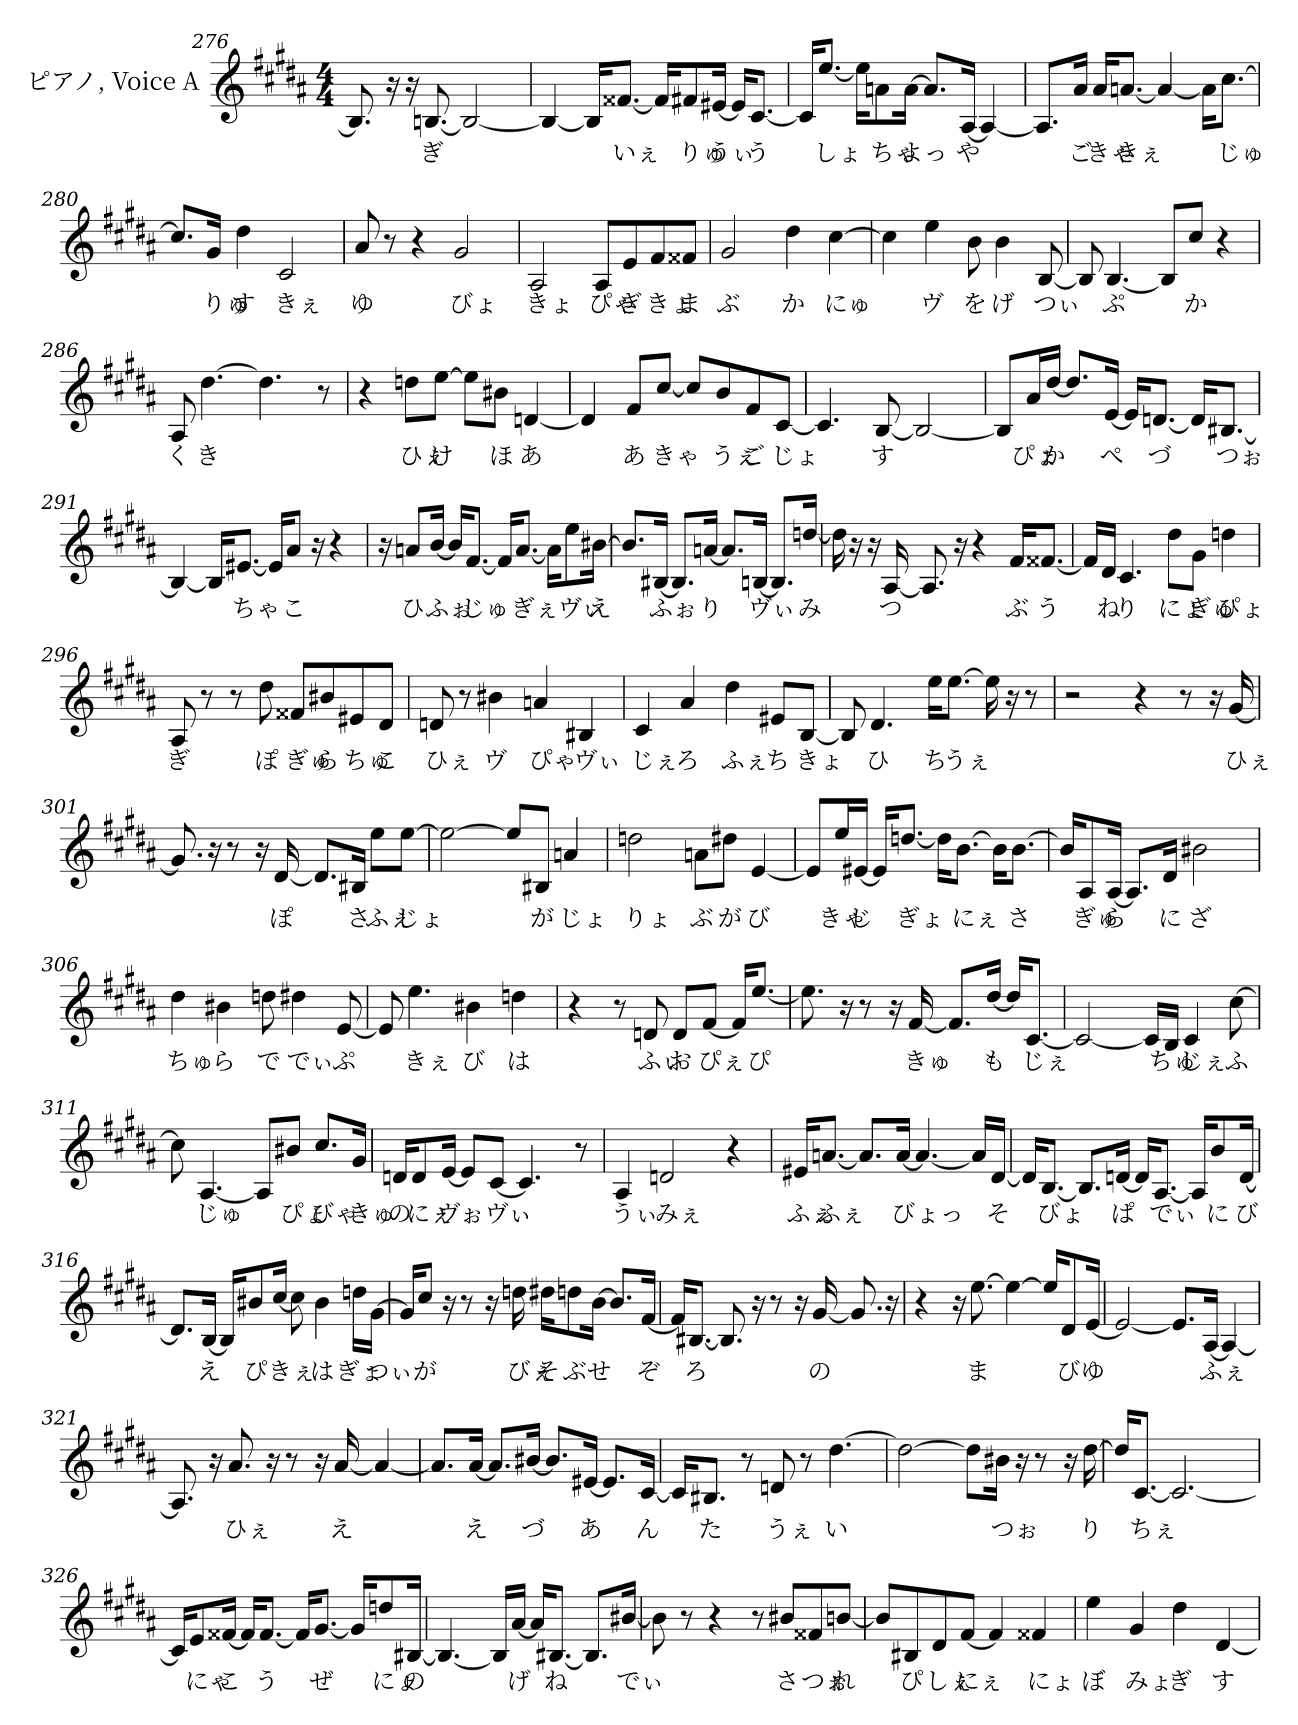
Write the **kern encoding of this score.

**kern	**text
*part1	*part1
*staff1	*staff1
*I"ピアノ, Voice A	*
!!LO:PB:g=z
*clefG2	*
*k[f#c#g#d#a#]	*
*M4/4	*
=276	=276
8.B#/]	.
16r	.
16r	.
!	!LO:LY:b
[8.Bn/	ぎ
2B/_	.
=277	=277
4B/_	.
16B/KL]	.
!	!LO:LY:b
[8.f##X/J	いぇ
16f##/KL]	.
!	!LO:LY:b
8f#X/	りゅ
!	!LO:LY:b
[16e#X/Jk	うぃ
16e#/KL]	.
!	!LO:LY:b
[8.c#/J	う
=278	=278
16c#/KL]	.
!	!LO:LY:b
[8.ee/J	しょ
16ee\KL]	.
!	!LO:LY:b
8an\	ちゃ
!	!LO:LY:b
[16a\Jk	よっ
8.a/L]	.
!	!LO:LY:b
[16A#/Jk	や
4A#/_	.
=279	=279
8.A#/L]	.
!	!LO:LY:b
16a#/Jk	ご
!	!LO:LY:b
16a#/KL	きゃ
!	!LO:LY:b
[8.an/J	きぇ
4a/_	.
16a\KL]	.
!	!LO:LY:b
[8.cc#\J	じゅ
!!LO:LB:g=z
=280	=280
8.cc#/L]	.
!	!LO:LY:b
16g#/Jk	りゅ
!	!LO:LY:b
4dd#\	す
!	!LO:LY:b
2c#/	きぇ
=281	=281
!	!LO:LY:b
8a#/	ゆ
8r	.
4r	.
!	!LO:LY:b
2g#/	びょ
=282	=282
!	!LO:LY:b
2A#/	きょ
!	!LO:LY:b
8A#/L	ぴゃ
!	!LO:LY:b
8e/	ぎ
!	!LO:LY:b
8f#/	きょ
!	!LO:LY:b
8f##X/J	ま
=283	=283
!	!LO:LY:b
2g#/	ぶ
!	!LO:LY:b
4dd#\	か
!	!LO:LY:b
[4cc#\	にゅ
=284	=284
4cc#\]	.
!	!LO:LY:b
4ee\	ヴ
!	!LO:LY:b
8b\	を
!	!LO:LY:b
4b\	げ
!	!LO:LY:b
[8B/	つぃ
=285	=285
8B/]	.
!	!LO:LY:b
[4.B/	ぷ
8B/L]	.
!	!LO:LY:b
8cc#/J	か
4r	.
=286	=286
!	!LO:LY:b
8A#/	く
!	!LO:LY:b
[4.dd#\	き
4.dd#\]	.
8r	.
!!LO:LB:g=z
=287	=287
4r	.
!	!LO:LY:b
8ddn\L	ひぇ
!	!LO:LY:b
[8ee\J	け
8ee\L]	.
!	!LO:LY:b
8b#X\J	ほ
!	!LO:LY:b
[4dn/	あ
=288	=288
4d/]	.
!	!LO:LY:b
8f#/L	あ
!	!LO:LY:b
[8cc#/J	きゃ
8cc#/L]	.
!	!LO:LY:b
8b/	うぇ
!	!LO:LY:b
8f#/	ご
!	!LO:LY:b
[8c#/J	じょ
=289	=289
4.c#/]	.
!	!LO:LY:b
[8B/	す
2B/_	.
=290	=290
8B/L]	.
!	!LO:LY:b
16a#/L	ぴょ
!	!LO:LY:b
[16dd#/JJ	か
8.dd#/L]	.
!	!LO:LY:b
[16e/Jk	ぺ
16e/KL]	.
!	!LO:LY:b
[8.dn/J	づ
16d/KL]	.
!	!LO:LY:b
[8.B#X/J	つぉ
=291	=291
4B#/_	.
16B#/KL]	.
!	!LO:LY:b
[8.e#X/J	ちゃ
16e#/KL]	.
!	!LO:LY:b
8a#/J	こ
16r	.
4r	.
!!LO:LB:g=z
=292	=292
16r	.
!	!LO:LY:b
8an/L	ひ
!	!LO:LY:b
[16b/Jk	ふぉ
16b/KL]	.
!	!LO:LY:b
[8.f#/J	じゅ
16f#/KL]	.
!	!LO:LY:b
[8.a/J	ぎぇ
16a\KL]	.
!	!LO:LY:b
8ee\	ヴぃ
!	!LO:LY:b
[16b#X\Jk	え
=293	=293
8.b#/L]	.
!	!LO:LY:b
[16B#X/Jk	ふぉ
8.B#/L]	.
!	!LO:LY:b
[16an/Jk	り
8.a/L]	.
!	!LO:LY:b
[16Bn/Jk	ヴぃ
8.B/L]	.
!	!LO:LY:b
[16ddn/Jk	み
=294	=294
16dd\]	.
16r	.
16r	.
!	!LO:LY:b
[16A#/	つ
8.A#/]	.
16r	.
4r	.
!	!LO:LY:b
16f#/KL	ぶ
!	!LO:LY:b
[8.f##X/J	う
!!LO:LB:g=z
=295	=295
16f##/LL]	.
!	!LO:LY:b
16d#/JJ	ね
!	!LO:LY:b
4.c#/	り
!	!LO:LY:b
8dd#\L	にょ
!	!LO:LY:b
8g#\J	ぎゅ
!	!LO:LY:b
4ddn\	ぴょ
=296	=296
!	!LO:LY:b
8A#/	ぎ
8r	.
8r	.
!	!LO:LY:b
8dd#\	ぽ
!	!LO:LY:b
8f##X/L	ぎゅ
!	!LO:LY:b
8b#X/	ら
!	!LO:LY:b
8e#X/	ちゅ
!	!LO:LY:b
8d#/J	こ
=297	=297
!	!LO:LY:b
8dn/	ひぇ
8r	.
!	!LO:LY:b
4b#X\	ヴ
!	!LO:LY:b
4an/	ぴゃ
!	!LO:LY:b
4B#X/	ヴぃ
=298	=298
!	!LO:LY:b
4c#/	じぇ
!	!LO:LY:b
4a#/	ろ
!	!LO:LY:b
4dd#\	ふぇ
!	!LO:LY:b
8e#X/L	ち
!	!LO:LY:b
[8B/J	きょ
!!LO:LB:g=z
=299	=299
8B/]	.
!	!LO:LY:b
4.d#/	ひ
!	!LO:LY:b
16ee\KL	ち
!	!LO:LY:b
[8.ee\J	うぇ
16ee\]	.
16r	.
8r	.
=300	=300
2r	.
4r	.
8r	.
16r	.
!	!LO:LY:b
[16g#/	ひぇ
=301	=301
8.g#/]	.
16r	.
8r	.
16r	.
!	!LO:LY:b
[16d#/	ぽ
8.d#/L]	.
!	!LO:LY:b
16B#X/Jk	さ
!	!LO:LY:b
8ee\L	ふぇ
!	!LO:LY:b
[8ee\J	じょ
=302	=302
2ee\_	.
8ee/L]	.
!	!LO:LY:b
8B#X/J	が
!	!LO:LY:b
4an/	じょ
=303	=303
!	!LO:LY:b
2ddn\	りょ
!	!LO:LY:b
8an\L	ぶ
!	!LO:LY:b
8dd#X\J	が
!	!LO:LY:b
[4e/	び
!!LO:LB:g=z
=304	=304
8e/L]	.
!	!LO:LY:b
16ee/L	きゃ
!	!LO:LY:b
[16e#X/JJ	じ
16e#/KL]	.
!	!LO:LY:b
[8.ddn/J	ぎょ
16dd\KL]	.
!	!LO:LY:b
[8.b\J	にぇ
16b\KL]	.
!	!LO:LY:b
[8.b\J	さ
=305	=305
16b/KL]	.
!	!LO:LY:b
8A#/	ぎゅ
!	!LO:LY:b
[16A#/Jk	ら
8.A#/L]	.
!	!LO:LY:b
16d#/Jk	に
!	!LO:LY:b
2b#X\	ざ
=306	=306
!	!LO:LY:b
4dd#\	ちゅ
!	!LO:LY:b
4b#X\	ら
!	!LO:LY:b
8ddn\	で
!	!LO:LY:b
4dd#X\	でぃ
!	!LO:LY:b
[8e/	ぷ
=307	=307
8e/]	.
!	!LO:LY:b
4.ee\	きぇ
!	!LO:LY:b
4b#X\	び
!	!LO:LY:b
4ddn\	は
!!LO:LB:g=z
=308	=308
4r	.
8r	.
!	!LO:LY:b
8dn/	ふぃ
!	!LO:LY:b
8d/L	お
!	!LO:LY:b
[8f#/J	ぴぇ
16f#/KL]	.
!	!LO:LY:b
[8.ee/J	ぴ
=309	=309
8.ee\]	.
16r	.
8r	.
16r	.
!	!LO:LY:b
[16f#/	きゅ
8.f#/L]	.
!	!LO:LY:b
[16dd#/Jk	も
16dd#/KL]	.
!	!LO:LY:b
[8.c#/J	じぇ
=310	=310
2c#/_	.
16c#/LL]	.
!	!LO:LY:b
16B/JJ	ちゅ
!	!LO:LY:b
4c#/	じぇ
!	!LO:LY:b
[8cc#\	ふ
=311	=311
8cc#\]	.
!	!LO:LY:b
[4.A#/	じゅ
8A#/L]	.
!	!LO:LY:b
8b#X/J	ぴょ
!	!LO:LY:b
8.cc#/L	びゃ
!	!LO:LY:b
16g#/Jk	きゅ
!!LO:LB:g=z
=312	=312
!	!LO:LY:b
16dn/KL	の
!	!LO:LY:b
8d/	にぇ
!	!LO:LY:b
[16e/Jk	ヴぉ
8e/L]	.
!	!LO:LY:b
[8c#/J	ヴぃ
4.c#/]	.
8r	.
=313	=313
!	!LO:LY:b
4A#/	うぃ
!	!LO:LY:b
2dn/	みぇ
4r	.
=314	=314
!	!LO:LY:b
16e#X/KL	ふぇ
!	!LO:LY:b
[8.an/J	ふぇ
8.a/L]	.
!	!LO:LY:b
[16a/Jk	びょっ
4.a/_	.
16a/LL]	.
!	!LO:LY:b
[16d#/JJ	そ
=315	=315
16d#/KL]	.
!	!LO:LY:b
[8.B/J	びょ
8.B/L]	.
!	!LO:LY:b
[16dn/Jk	ぱ
16d/KL]	.
!	!LO:LY:b
[8.A#/J	でぃ
16A#/KL]	.
!	!LO:LY:b
8b/	に
!	!LO:LY:b
[16d/Jk	び
!!LO:LB:g=z
=316	=316
8.d/L]	.
!	!LO:LY:b
[16B/Jk	え
16B/KL]	.
!	!LO:LY:b
8b#X/	ぴ
!	!LO:LY:b
[16cc#/Jk	きぇ
8cc#\]	.
!	!LO:LY:b
4b#\	は
!	!LO:LY:b
16ddn\LL	ぎょ
!	!LO:LY:b
[16g#\JJ	つぃ
=317	=317
16g#/KL]	.
!	!LO:LY:b
8cc#/J	が
16r	.
8r	.
16r	.
!	!LO:LY:b
16ddn\	びぇ
!	!LO:LY:b
16dd#X\KL	そ
!	!LO:LY:b
8ddn\	ぶ
!	!LO:LY:b
[16b\Jk	せ
8.b/L]	.
!	!LO:LY:b
[16f#/Jk	ぞ
=318	=318
16f#/KL]	.
!	!LO:LY:b
[8.B#X/J	ろ
8.B#/]	.
16r	.
8r	.
16r	.
!	!LO:LY:b
[16g#/	の
8.g#/]	.
16r	.
!!LO:PB:g=z
=319	=319
4r	.
16r	.
!	!LO:LY:b
[8.ee\	ま
4ee\_	.
16ee/KL]	.
!	!LO:LY:b
8d#/	び
!	!LO:LY:b
[16e/Jk	ゆ
=320	=320
2e/_	.
8.e/L]	.
!	!LO:LY:b
[16A#/Jk	ふぇ
4A#/_	.
=321	=321
8.A#/]	.
16r	.
!	!LO:LY:b
8.a#/	ひぇ
16r	.
8r	.
16r	.
!	!LO:LY:b
[16a#/	え
4a#/_	.
=322	=322
8.a#/L]	.
!	!LO:LY:b
[16a#/Jk	え
8.a#/L]	.
!	!LO:LY:b
[16b#X/Jk	づ
8.b#/L]	.
!	!LO:LY:b
[16e#X/Jk	あ
8.e#/L]	.
!	!LO:LY:b
[16c#/Jk	ん
=323	=323
16c#/KL]	.
!	!LO:LY:b
8.B#X/J	た
8r	.
!	!LO:LY:b
8dn/	うぇ
8r	.
!	!LO:LY:b
[4.dd#\	い
!!LO:LB:g=z
=324	=324
2dd#\_	.
8dd#\L]	.
!	!LO:LY:b
16b#X\Jk	つぉ
16r	.
8r	.
16r	.
!	!LO:LY:b
[16dd#\	り
=325	=325
16dd#/KL]	.
!	!LO:LY:b
[8.c#/J	ちぇ
2.c#/_	.
=326	=326
16c#/KL]	.
!	!LO:LY:b
8e/	にゃ
!	!LO:LY:b
[16f##X/Jk	こ
16f##/KL]	.
!	!LO:LY:b
[8.f##/J	う
16f##/KL]	.
!	!LO:LY:b
[8.g#/J	ぜ
16g#/KL]	.
!	!LO:LY:b
8ddn/	にょ
!	!LO:LY:b
[16B#X/Jk	の
=327	=327
4.B#/_	.
16B#/LL]	.
!	!LO:LY:b
[16a#/JJ	げ
16a#/KL]	.
!	!LO:LY:b
[8.B#X/J	ね
8.B#/L]	.
!	!LO:LY:b
[16b#X/Jk	でぃ
!!LO:LB:g=z
=328	=328
8b#\]	.
8r	.
4r	.
8r	.
!	!LO:LY:b
8b#X/L	さ
!	!LO:LY:b
8f##X/	つぉ
!	!LO:LY:b
[8bn/J	れ
=329	=329
8b/L]	.
!	!LO:LY:b
8B#X/	ぴ
!	!LO:LY:b
8d#/	しぇ
!	!LO:LY:b
[8f#/J	にぇ
4f#/]	.
!	!LO:LY:b
4f##X/	にょ
=330	=330
!	!LO:LY:b
4ee\	ぼ
!	!LO:LY:b
4g#/	みょ
!	!LO:LY:b
4dd#\	ぎ
!	!LO:LY:b
[4d#/	す
=	=
*-	*-
